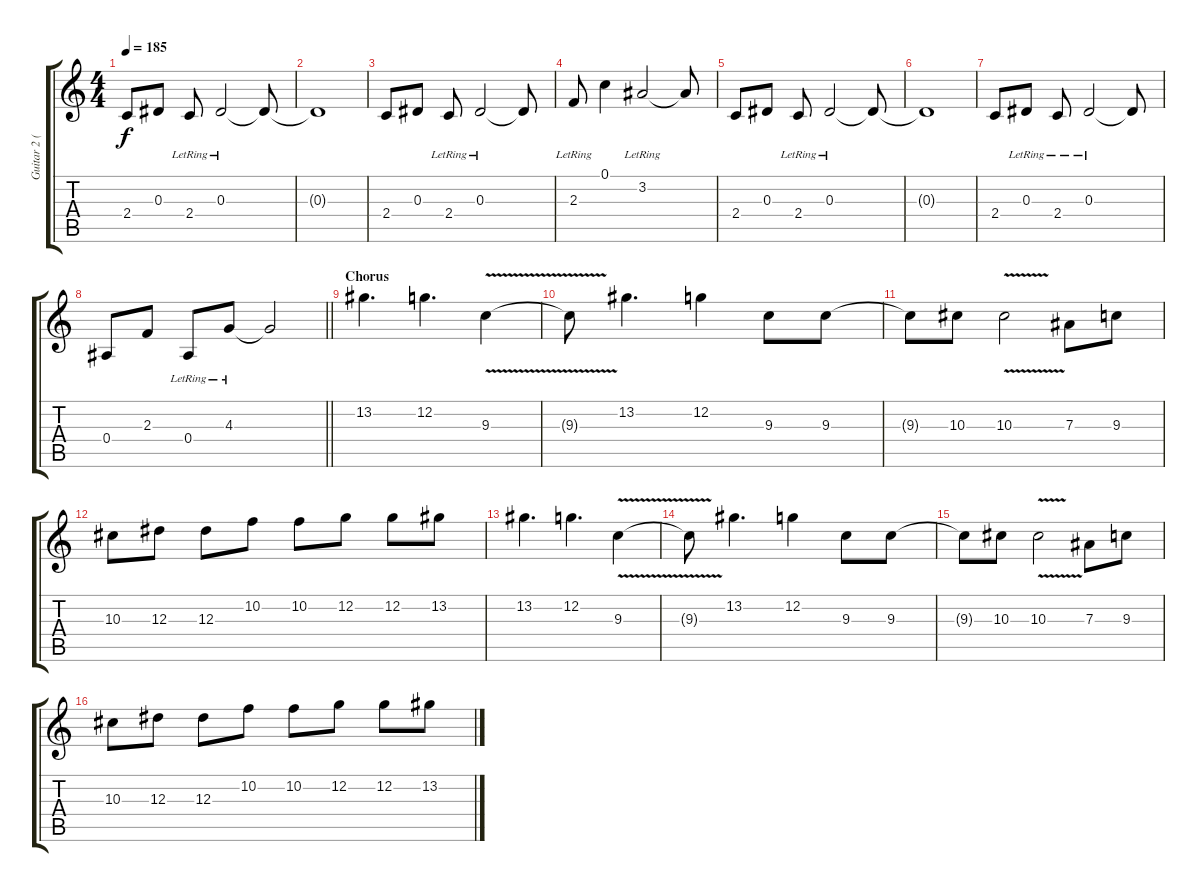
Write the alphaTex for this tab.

\track ("Guitar 2 (Lead)" "Guitar 2 (") {instrument distortionguitar}
\staff {score tabs}
\tuning (C4 G3 Eb3 Bb2 F2 C2) {hide}
\ts (4 4)
\tempo 185
\clef g2
\ks c
2.4.8{dy f} 0.3.8 2.4{lr}.8 0.3{lr}.2 0.3{t}.8 |
0.3{t}.1 |
2.4.8 0.3.8 2.4{lr}.8 0.3{lr}.2 0.3{t}.8 |
2.3{lr}.8 0.1.4 3.2{lr}.2 3.2{t}.8 |
2.4.8 0.3.8 2.4{lr}.8 0.3{lr}.2 0.3{t}.8 |
0.3{t}.1 |
2.4.8 0.3{lr}.8 2.4{lr}.8 0.3{lr}.2 0.3{t}.8 |
\barLineRight lightlight
0.4.8 2.3.8 0.4{lr}.8 4.3{lr}.8 4.3{t}.2 |
\section ("" "Chorus")
13.2.4{d instrument distortionguitar} 12.2.4{d} 9.3{v}.4 |
9.3{t}.8 13.2.4{d} 12.2.4 9.3.8 9.3.8 |
9.3{t}.8 10.3.8 10.3{v}.2 7.3.8 9.3.8 |
10.3.8 12.3.8 12.3.8 10.2.8 10.2.8 12.2.8 12.2.8 13.2.8 |
13.2.4{d instrument distortionguitar} 12.2.4{d} 9.3{v}.4 |
9.3{t}.8 13.2.4{d} 12.2.4 9.3.8 9.3.8 |
9.3{t}.8 10.3.8 10.3{v}.2 7.3.8 9.3.8 |
10.3.8 12.3.8 12.3.8 10.2.8 10.2.8 12.2.8 12.2.8 13.2.8
